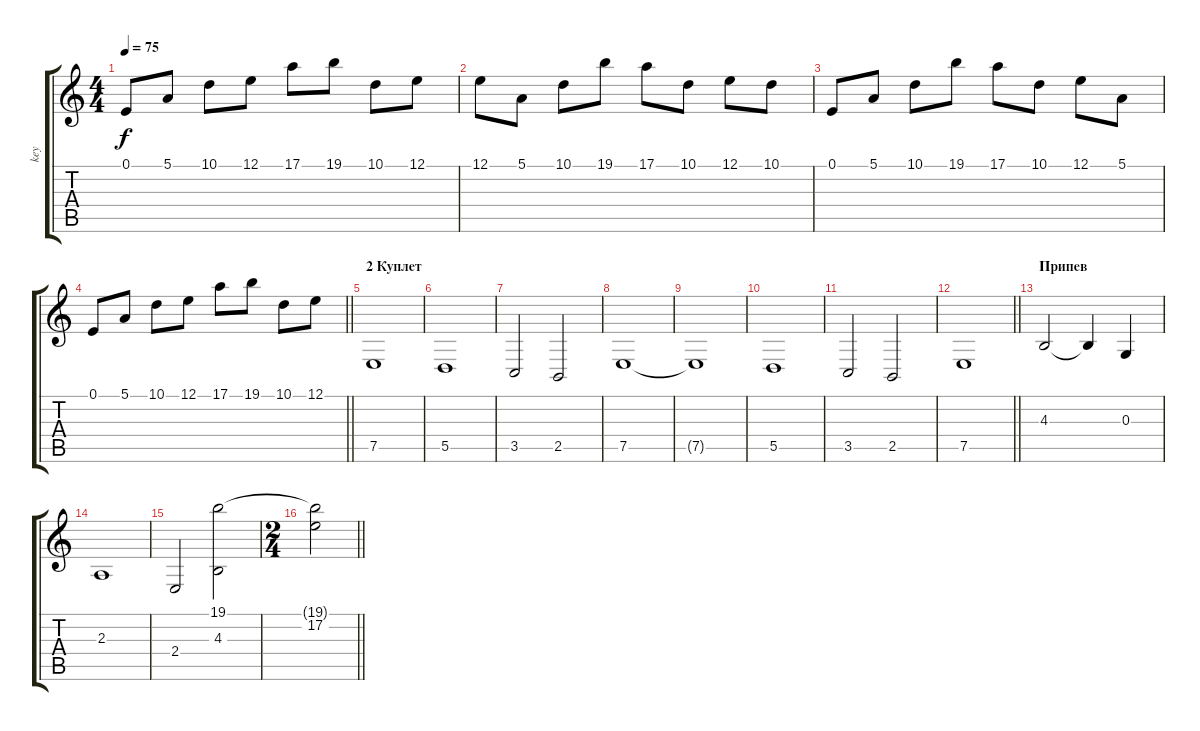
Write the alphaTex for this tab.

\track ("key" "key") {instrument steeldrums}
\staff {score tabs}
\tuning (E4 B3 G3 D3 A2 E2) {hide}
\ts (4 4)
\tempo 75
\clef g2
\ks c
0.1.8{dy f} 5.1.8 10.1.8 12.1.8 17.1.8 19.1.8 10.1.8 12.1.8 |
12.1.8 5.1.8 10.1.8 19.1.8 17.1.8 10.1.8 12.1.8 10.1.8 |
0.1.8 5.1.8 10.1.8 19.1.8 17.1.8 10.1.8 12.1.8 5.1.8 |
\barLineRight lightlight
0.1.8 5.1.8 10.1.8 12.1.8 17.1.8 19.1.8 10.1.8 12.1.8 |
\section ("" "2 Куплет")
7.5.1{instrument pad2warm} |
5.5.1 |
3.5.2 2.5.2 |
7.5.1 |
7.5{t}.1 |
5.5.1 |
3.5.2 2.5.2 |
\barLineRight lightlight
7.5.1 |
\section ("" "Припев")
4.3.2 4.3{t}.4 0.3.4 |
2.3.1 |
2.4.2 (19.1 4.3).2 |
\ts (2 4)
\barLineRight lightlight
(19.1{t} 17.2).2
